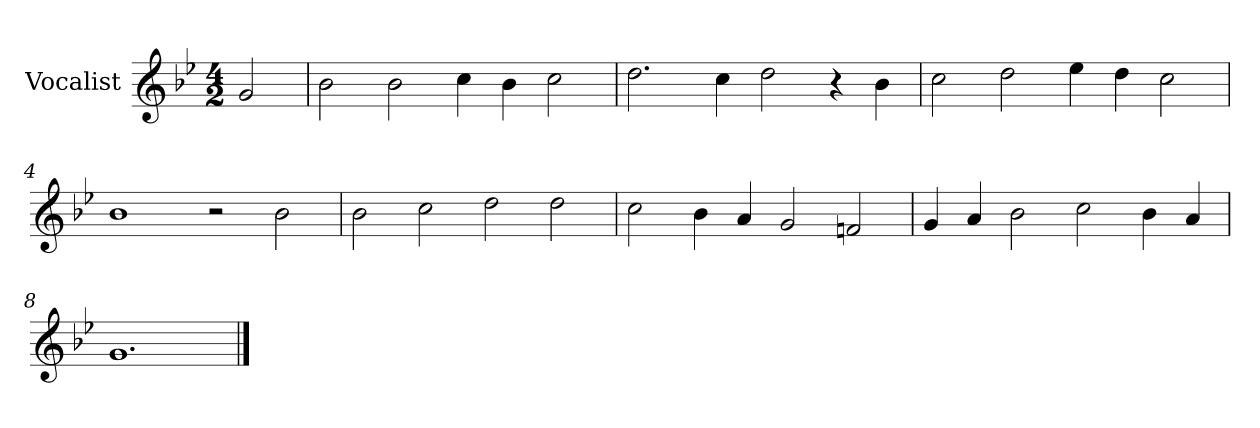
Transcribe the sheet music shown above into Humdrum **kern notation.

**kern
*part1
*staff1
*I"Vocalist
*k[b-e-]
*g:
*M4/2
=
2g
=1
2b-
2b-
4cc
4b-
2cc
=2
2.dd
4cc
2dd
4r
4b-
=3
2cc
2dd
4ee-
4dd
2cc
=4
1b-
2r
2b-
=5
2b-
2cc
2dd
2dd
=6
2cc
4b-
4a
2g
2fn
=7
4g
4a
2b-
2cc
4b-
4a
=8
1.g
==
*-
